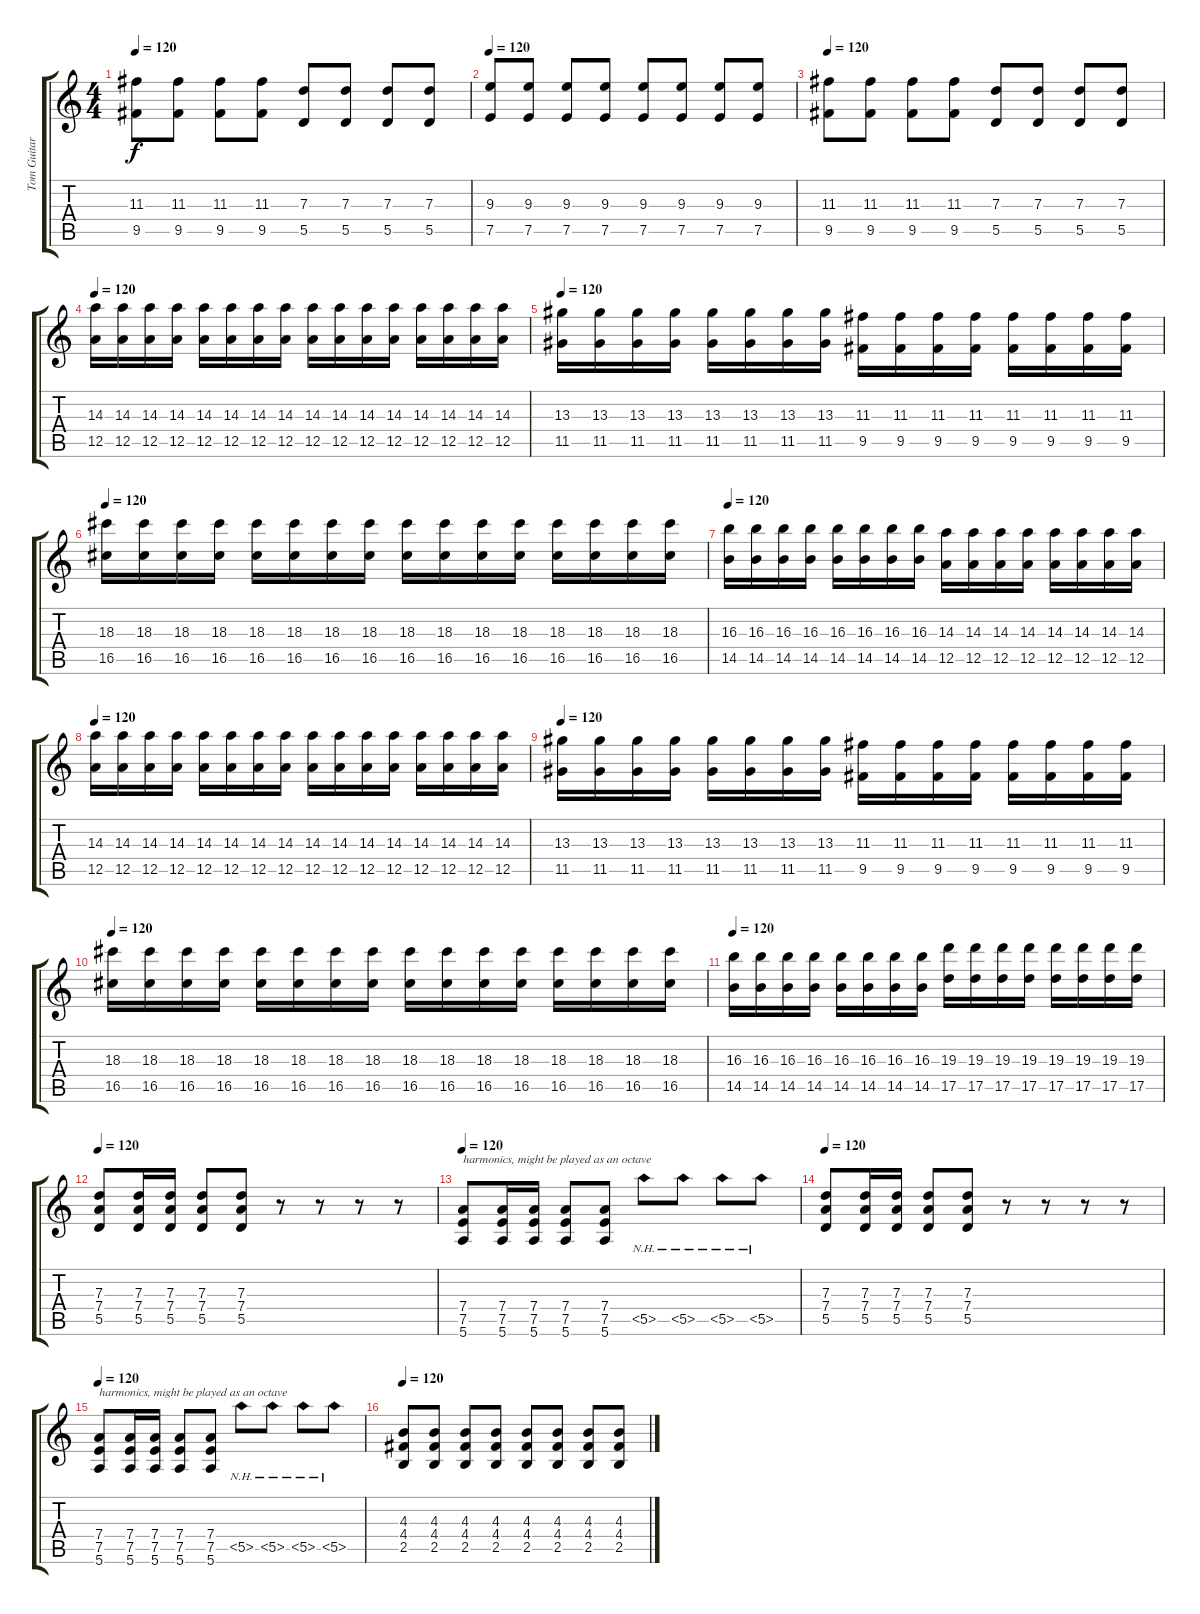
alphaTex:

\track ("Tom Guitar 1" "Tom Guitar") {instrument distortionguitar}
\staff {score tabs}
\tuning (E4 B3 G3 D3 A2 E2) {hide}
\ts (4 4)
\tempo 120
\clef g2
\ks c
(11.3 9.5).8{dy f} (11.3 9.5).8 (11.3 9.5).8 (11.3 9.5).8 (7.3 5.5).8 (7.3 5.5).8 (7.3 5.5).8 (7.3 5.5).8 |
\tempo 120
(9.3 7.5).8{instrument electricguitarclean} (9.3 7.5).8 (9.3 7.5).8 (9.3 7.5).8 (9.3 7.5).8 (9.3 7.5).8 (9.3 7.5).8 (9.3 7.5).8 |
\tempo 120
(11.3 9.5).8 (11.3 9.5).8 (11.3 9.5).8 (11.3 9.5).8 (7.3 5.5).8 (7.3 5.5).8 (7.3 5.5).8 (7.3 5.5).8 |
\tempo 120
(14.3 12.5).16{instrument distortionguitar} (14.3 12.5).16 (14.3 12.5).16 (14.3 12.5).16 (14.3 12.5).16 (14.3 12.5).16 (14.3 12.5).16 (14.3 12.5).16 (14.3 12.5).16 (14.3 12.5).16 (14.3 12.5).16 (14.3 12.5).16 (14.3 12.5).16 (14.3 12.5).16 (14.3 12.5).16 (14.3 12.5).16 |
\tempo 120
(13.3 11.5).16 (13.3 11.5).16 (13.3 11.5).16 (13.3 11.5).16 (13.3 11.5).16 (13.3 11.5).16 (13.3 11.5).16 (13.3 11.5).16 (11.3 9.5).16 (11.3 9.5).16 (11.3 9.5).16 (11.3 9.5).16 (11.3 9.5).16 (11.3 9.5).16 (11.3 9.5).16 (11.3 9.5).16 |
\tempo 120
(18.3 16.5).16 (18.3 16.5).16 (18.3 16.5).16 (18.3 16.5).16 (18.3 16.5).16 (18.3 16.5).16 (18.3 16.5).16 (18.3 16.5).16 (18.3 16.5).16 (18.3 16.5).16 (18.3 16.5).16 (18.3 16.5).16 (18.3 16.5).16 (18.3 16.5).16 (18.3 16.5).16 (18.3 16.5).16 |
\tempo 120
(16.3 14.5).16 (16.3 14.5).16 (16.3 14.5).16 (16.3 14.5).16 (16.3 14.5).16 (16.3 14.5).16 (16.3 14.5).16 (16.3 14.5).16 (14.3 12.5).16 (14.3 12.5).16 (14.3 12.5).16 (14.3 12.5).16 (14.3 12.5).16 (14.3 12.5).16 (14.3 12.5).16 (14.3 12.5).16 |
\tempo 120
(14.3 12.5).16 (14.3 12.5).16 (14.3 12.5).16 (14.3 12.5).16 (14.3 12.5).16 (14.3 12.5).16 (14.3 12.5).16 (14.3 12.5).16 (14.3 12.5).16 (14.3 12.5).16 (14.3 12.5).16 (14.3 12.5).16 (14.3 12.5).16 (14.3 12.5).16 (14.3 12.5).16 (14.3 12.5).16 |
\tempo 120
(13.3 11.5).16 (13.3 11.5).16 (13.3 11.5).16 (13.3 11.5).16 (13.3 11.5).16 (13.3 11.5).16 (13.3 11.5).16 (13.3 11.5).16 (11.3 9.5).16 (11.3 9.5).16 (11.3 9.5).16 (11.3 9.5).16 (11.3 9.5).16 (11.3 9.5).16 (11.3 9.5).16 (11.3 9.5).16 |
\tempo 120
(18.3 16.5).16 (18.3 16.5).16 (18.3 16.5).16 (18.3 16.5).16 (18.3 16.5).16 (18.3 16.5).16 (18.3 16.5).16 (18.3 16.5).16 (18.3 16.5).16 (18.3 16.5).16 (18.3 16.5).16 (18.3 16.5).16 (18.3 16.5).16 (18.3 16.5).16 (18.3 16.5).16 (18.3 16.5).16 |
\tempo 120
(16.3 14.5).16 (16.3 14.5).16 (16.3 14.5).16 (16.3 14.5).16 (16.3 14.5).16 (16.3 14.5).16 (16.3 14.5).16 (16.3 14.5).16 (19.3 17.5).16 (19.3 17.5).16 (19.3 17.5).16 (19.3 17.5).16 (19.3 17.5).16 (19.3 17.5).16 (19.3 17.5).16 (19.3 17.5).16 |
\tempo 120
(7.3 7.4 5.5).8{volume 14} (7.3 7.4 5.5).16 (7.3 7.4 5.5).16 (7.3 7.4 5.5).8 (7.3 7.4 5.5).8 r.8 r.8 r.8 r.8 |
\tempo 120
(7.4 7.5 5.6).8{txt "harmonics, might be played as an octave"} (7.4 7.5 5.6).16 (7.4 7.5 5.6).16 (7.4 7.5 5.6).8 (7.4 7.5 5.6).8 5.5{nh}.8 5.5{nh}.8 5.5{nh}.8 5.5{nh}.8 |
\tempo 120
(7.3 7.4 5.5).8 (7.3 7.4 5.5).16 (7.3 7.4 5.5).16 (7.3 7.4 5.5).8 (7.3 7.4 5.5).8 r.8 r.8 r.8 r.8 |
\tempo 120
(7.4 7.5 5.6).8{txt "harmonics, might be played as an octave"} (7.4 7.5 5.6).16 (7.4 7.5 5.6).16 (7.4 7.5 5.6).8 (7.4 7.5 5.6).8 5.5{nh}.8 5.5{nh}.8 5.5{nh}.8 5.5{nh}.8 |
\tempo 120
(4.3 4.4 2.5).8 (4.3 4.4 2.5).8 (4.3 4.4 2.5).8 (4.3 4.4 2.5).8 (4.3 4.4 2.5).8 (4.3 4.4 2.5).8 (4.3 4.4 2.5).8 (4.3 4.4 2.5).8
